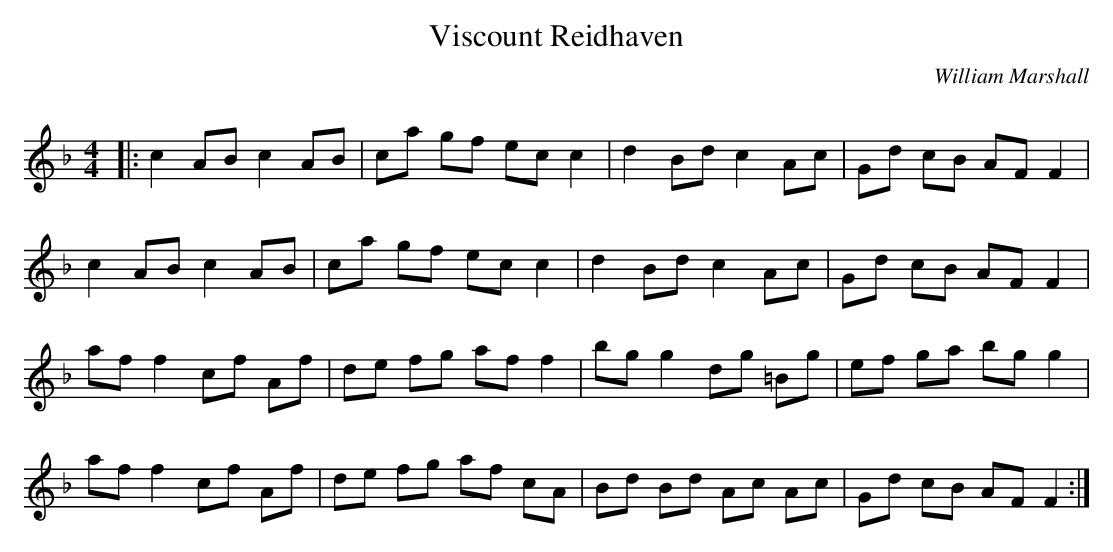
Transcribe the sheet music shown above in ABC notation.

X:1
T: Viscount Reidhaven
C:William Marshall
Q: 232
K:F
M:4/4
L:1/8
|:c2 AB c2 AB|ca gf ec c2|d2 Bd c2 Ac|Gd cB AF F2|
c2 AB c2 AB|ca gf ec c2|d2 Bd c2 Ac|Gd cB AF F2|
af f2 cf Af|de fg af f2|bg g2 dg =Bg|ef ga bg g2|
af f2 cf Af|de fg af cA|Bd Bd Ac Ac|Gd cB AF F2:|
